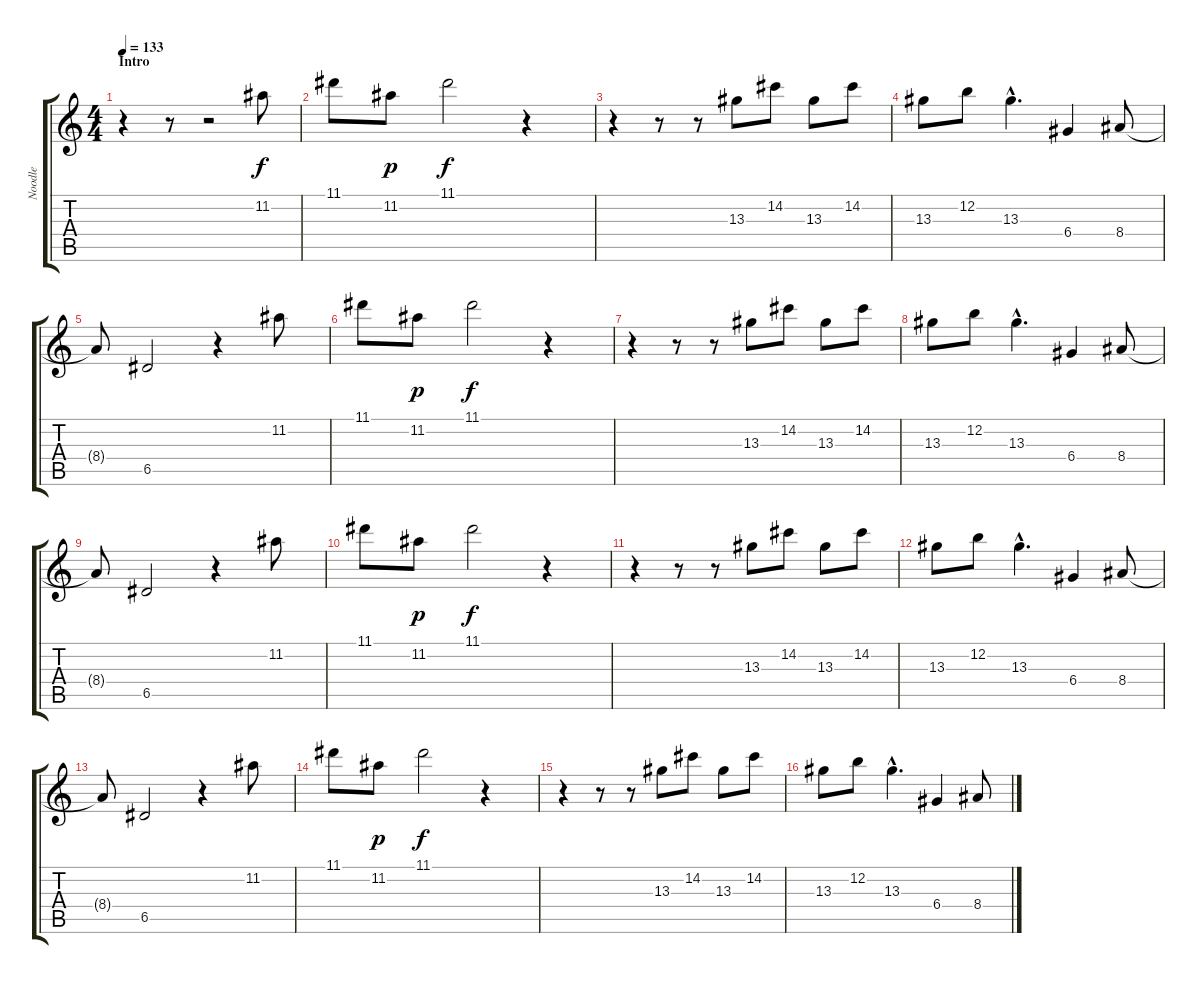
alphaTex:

\track ("Noodle" "Noodle") {instrument electricguitarjazz}
\staff {score tabs}
\tuning (E4 B3 G3 D3 A2 E2) {hide}
\ts (4 4)
\section ("" "Intro")
\tempo 133
\clef g2
\ks c
r.4{dy f instrument electricguitarjazz} r.8 r.2 11.2.8 |
11.1.8 11.2.8{dy p} 11.1.2{dy f} r.4 |
r.4 r.8 r.8 13.3.8 14.2.8 13.3.8 14.2.8 |
13.3.8 12.2.8 13.3{hac}.4{d} 6.4.4 8.4.8 |
8.4{t}.8 6.5.2 r.4 11.2.8 |
11.1.8 11.2.8{dy p} 11.1.2{dy f} r.4 |
r.4 r.8 r.8 13.3.8 14.2.8 13.3.8 14.2.8 |
13.3.8 12.2.8 13.3{hac}.4{d} 6.4.4 8.4.8 |
8.4{t}.8 6.5.2 r.4 11.2.8 |
11.1.8 11.2.8{dy p} 11.1.2{dy f} r.4 |
r.4 r.8 r.8 13.3.8 14.2.8 13.3.8 14.2.8 |
13.3.8 12.2.8 13.3{hac}.4{d} 6.4.4 8.4.8 |
8.4{t}.8 6.5.2 r.4 11.2.8 |
11.1.8 11.2.8{dy p} 11.1.2{dy f} r.4 |
r.4 r.8 r.8 13.3.8 14.2.8 13.3.8 14.2.8 |
13.3.8 12.2.8 13.3{hac}.4{d} 6.4.4 8.4.8
